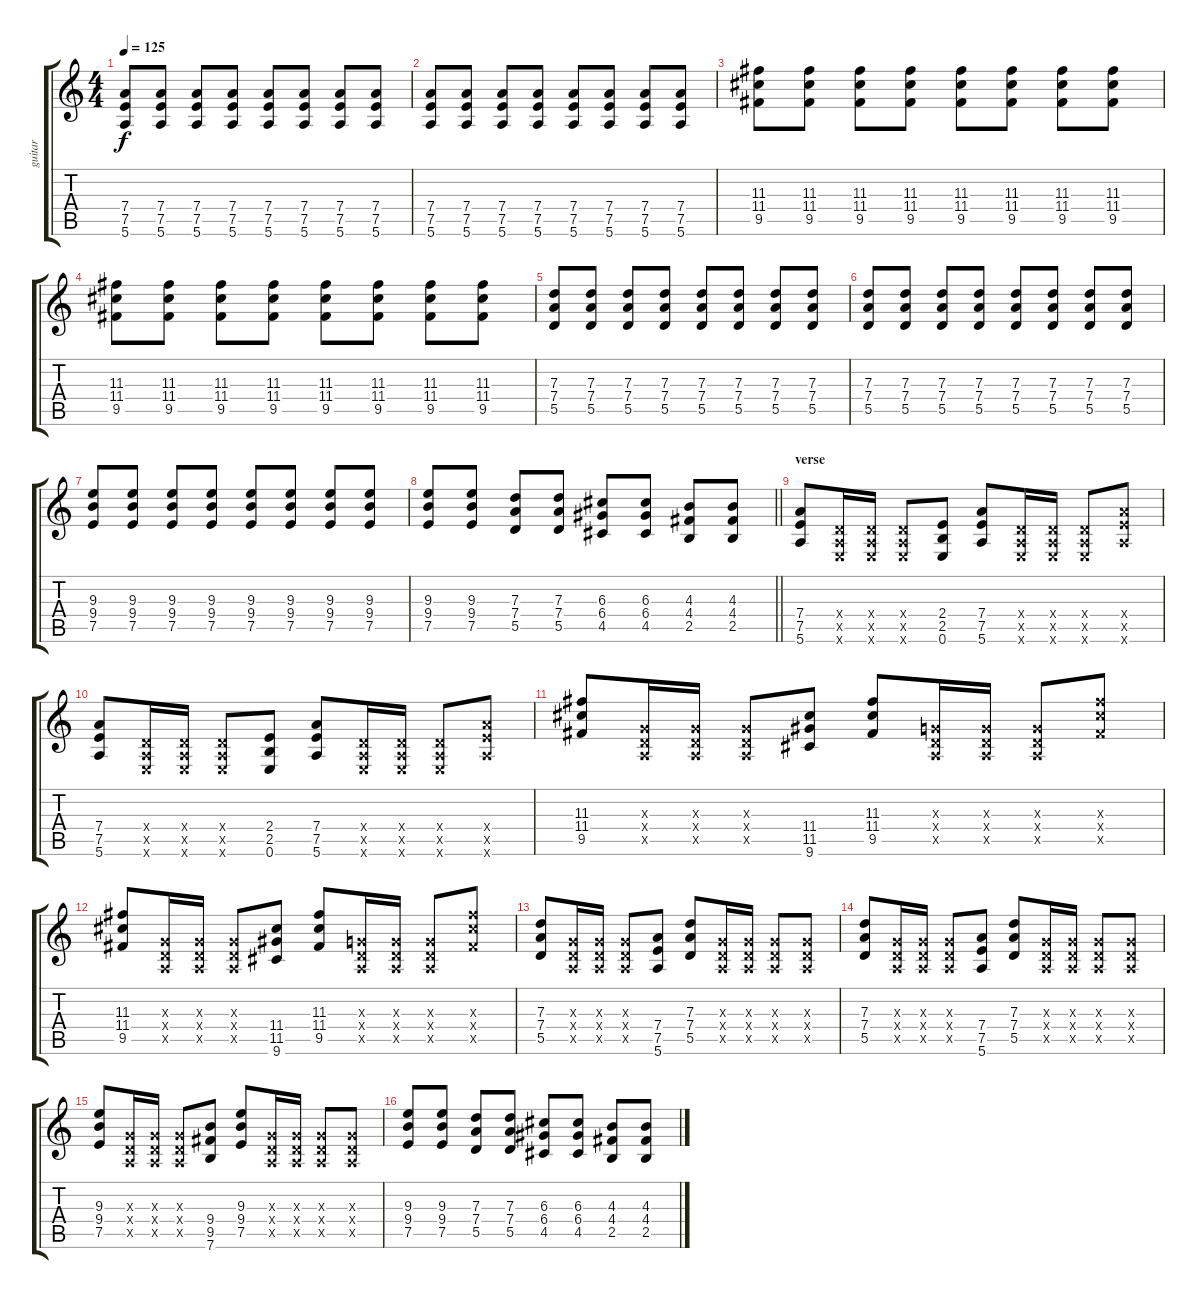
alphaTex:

\track ("guitar" "guitar") {instrument distortionguitar}
\staff {score tabs}
\tuning (E4 B3 G3 D3 A2 E2) {hide}
\ts (4 4)
\tempo 125
\clef g2
\ks c
(7.4 7.5 5.6).8{dy f} (7.4 7.5 5.6).8 (7.4 7.5 5.6).8 (7.4 7.5 5.6).8 (7.4 7.5 5.6).8 (7.4 7.5 5.6).8 (7.4 7.5 5.6).8 (7.4 7.5 5.6).8 |
(7.4 7.5 5.6).8 (7.4 7.5 5.6).8 (7.4 7.5 5.6).8 (7.4 7.5 5.6).8 (7.4 7.5 5.6).8 (7.4 7.5 5.6).8 (7.4 7.5 5.6).8 (7.4 7.5 5.6).8 |
(11.3 11.4 9.5).8 (11.3 11.4 9.5).8 (11.3 11.4 9.5).8 (11.3 11.4 9.5).8 (11.3 11.4 9.5).8 (11.3 11.4 9.5).8 (11.3 11.4 9.5).8 (11.3 11.4 9.5).8 |
(11.3 11.4 9.5).8 (11.3 11.4 9.5).8 (11.3 11.4 9.5).8 (11.3 11.4 9.5).8 (11.3 11.4 9.5).8 (11.3 11.4 9.5).8 (11.3 11.4 9.5).8 (11.3 11.4 9.5).8 |
(7.3 7.4 5.5).8 (7.3 7.4 5.5).8 (7.3 7.4 5.5).8 (7.3 7.4 5.5).8 (7.3 7.4 5.5).8 (7.3 7.4 5.5).8 (7.3 7.4 5.5).8 (7.3 7.4 5.5).8 |
(7.3 7.4 5.5).8 (7.3 7.4 5.5).8 (7.3 7.4 5.5).8 (7.3 7.4 5.5).8 (7.3 7.4 5.5).8 (7.3 7.4 5.5).8 (7.3 7.4 5.5).8 (7.3 7.4 5.5).8 |
(9.3 9.4 7.5).8 (9.3 9.4 7.5).8 (9.3 9.4 7.5).8 (9.3 9.4 7.5).8 (9.3 9.4 7.5).8 (9.3 9.4 7.5).8 (9.3 9.4 7.5).8 (9.3 9.4 7.5).8 |
\barLineRight lightlight
(9.3 9.4 7.5).8 (9.3 9.4 7.5).8 (7.3 7.4 5.5).8 (7.3 7.4 5.5).8 (6.3 6.4 4.5).8 (6.3 6.4 4.5).8 (4.3 4.4 2.5).8 (4.3 4.4 2.5).8 |
\section ("" "verse")
(7.4 7.5 5.6).8 (0.4{x} 0.5{x} 0.6{x}).16 (0.4{x} 0.5{x} 0.6{x}).16 (0.4{x} 0.5{x} 0.6{x}).8 (2.4 2.5 0.6).8 (7.4 7.5 5.6).8 (0.4{x} 0.5{x} 0.6{x}).16 (0.4{x} 0.5{x} 0.6{x}).16 (0.4{x} 0.5{x} 0.6{x}).8 (7.4{x} 7.5{x} 5.6{x}).8 |
(7.4 7.5 5.6).8 (0.4{x} 0.5{x} 0.6{x}).16 (0.4{x} 0.5{x} 0.6{x}).16 (0.4{x} 0.5{x} 0.6{x}).8 (2.4 2.5 0.6).8 (7.4 7.5 5.6).8 (0.4{x} 0.5{x} 0.6{x}).16 (0.4{x} 0.5{x} 0.6{x}).16 (0.4{x} 0.5{x} 0.6{x}).8 (7.4{x} 7.5{x} 5.6{x}).8 |
(11.3 11.4 9.5).8 (0.3{x} 0.4{x} 0.5{x}).16 (0.3{x} 0.4{x} 0.5{x}).16 (0.3{x} 0.4{x} 0.5{x}).8 (11.4 11.5 9.6).8 (11.3 11.4 9.5).8 (0.3{x} 0.4{x} 0.5{x}).16 (0.3{x} 0.4{x} 0.5{x}).16 (0.3{x} 0.4{x} 0.5{x}).8 (11.3{x} 11.4{x} 9.5{x}).8 |
(11.3 11.4 9.5).8 (0.3{x} 0.4{x} 0.5{x}).16 (0.3{x} 0.4{x} 0.5{x}).16 (0.3{x} 0.4{x} 0.5{x}).8 (11.4 11.5 9.6).8 (11.3 11.4 9.5).8 (0.3{x} 0.4{x} 0.5{x}).16 (0.3{x} 0.4{x} 0.5{x}).16 (0.3{x} 0.4{x} 0.5{x}).8 (11.3{x} 11.4{x} 9.5{x}).8 |
(7.3 7.4 5.5).8 (0.3{x} 0.4{x} 0.5{x}).16 (0.3{x} 0.4{x} 0.5{x}).16 (0.3{x} 0.4{x} 0.5{x}).8 (7.4 7.5 5.6).8 (7.3 7.4 5.5).8 (0.3{x} 0.4{x} 0.5{x}).16 (0.3{x} 0.4{x} 0.5{x}).16 (0.3{x} 0.4{x} 0.5{x}).8 (0.3{x} 0.4{x} 0.5{x}).8 |
(7.3 7.4 5.5).8 (0.3{x} 0.4{x} 0.5{x}).16 (0.3{x} 0.4{x} 0.5{x}).16 (0.3{x} 0.4{x} 0.5{x}).8 (7.4 7.5 5.6).8 (7.3 7.4 5.5).8 (0.3{x} 0.4{x} 0.5{x}).16 (0.3{x} 0.4{x} 0.5{x}).16 (0.3{x} 0.4{x} 0.5{x}).8 (0.3{x} 0.4{x} 0.5{x}).8 |
(9.3 9.4 7.5).8 (0.3{x} 0.4{x} 0.5{x}).16 (0.3{x} 0.4{x} 0.5{x}).16 (0.3{x} 0.4{x} 0.5{x}).8 (9.4 9.5 7.6).8 (9.3 9.4 7.5).8 (0.3{x} 0.4{x} 0.5{x}).16 (0.3{x} 0.4{x} 0.5{x}).16 (0.3{x} 0.4{x} 0.5{x}).8 (0.3{x} 0.4{x} 0.5{x}).8 |
(9.3 9.4 7.5).8 (9.3 9.4 7.5).8 (7.3 7.4 5.5).8 (7.3 7.4 5.5).8 (6.3 6.4 4.5).8 (6.3 6.4 4.5).8 (4.3 4.4 2.5).8 (4.3 4.4 2.5).8
